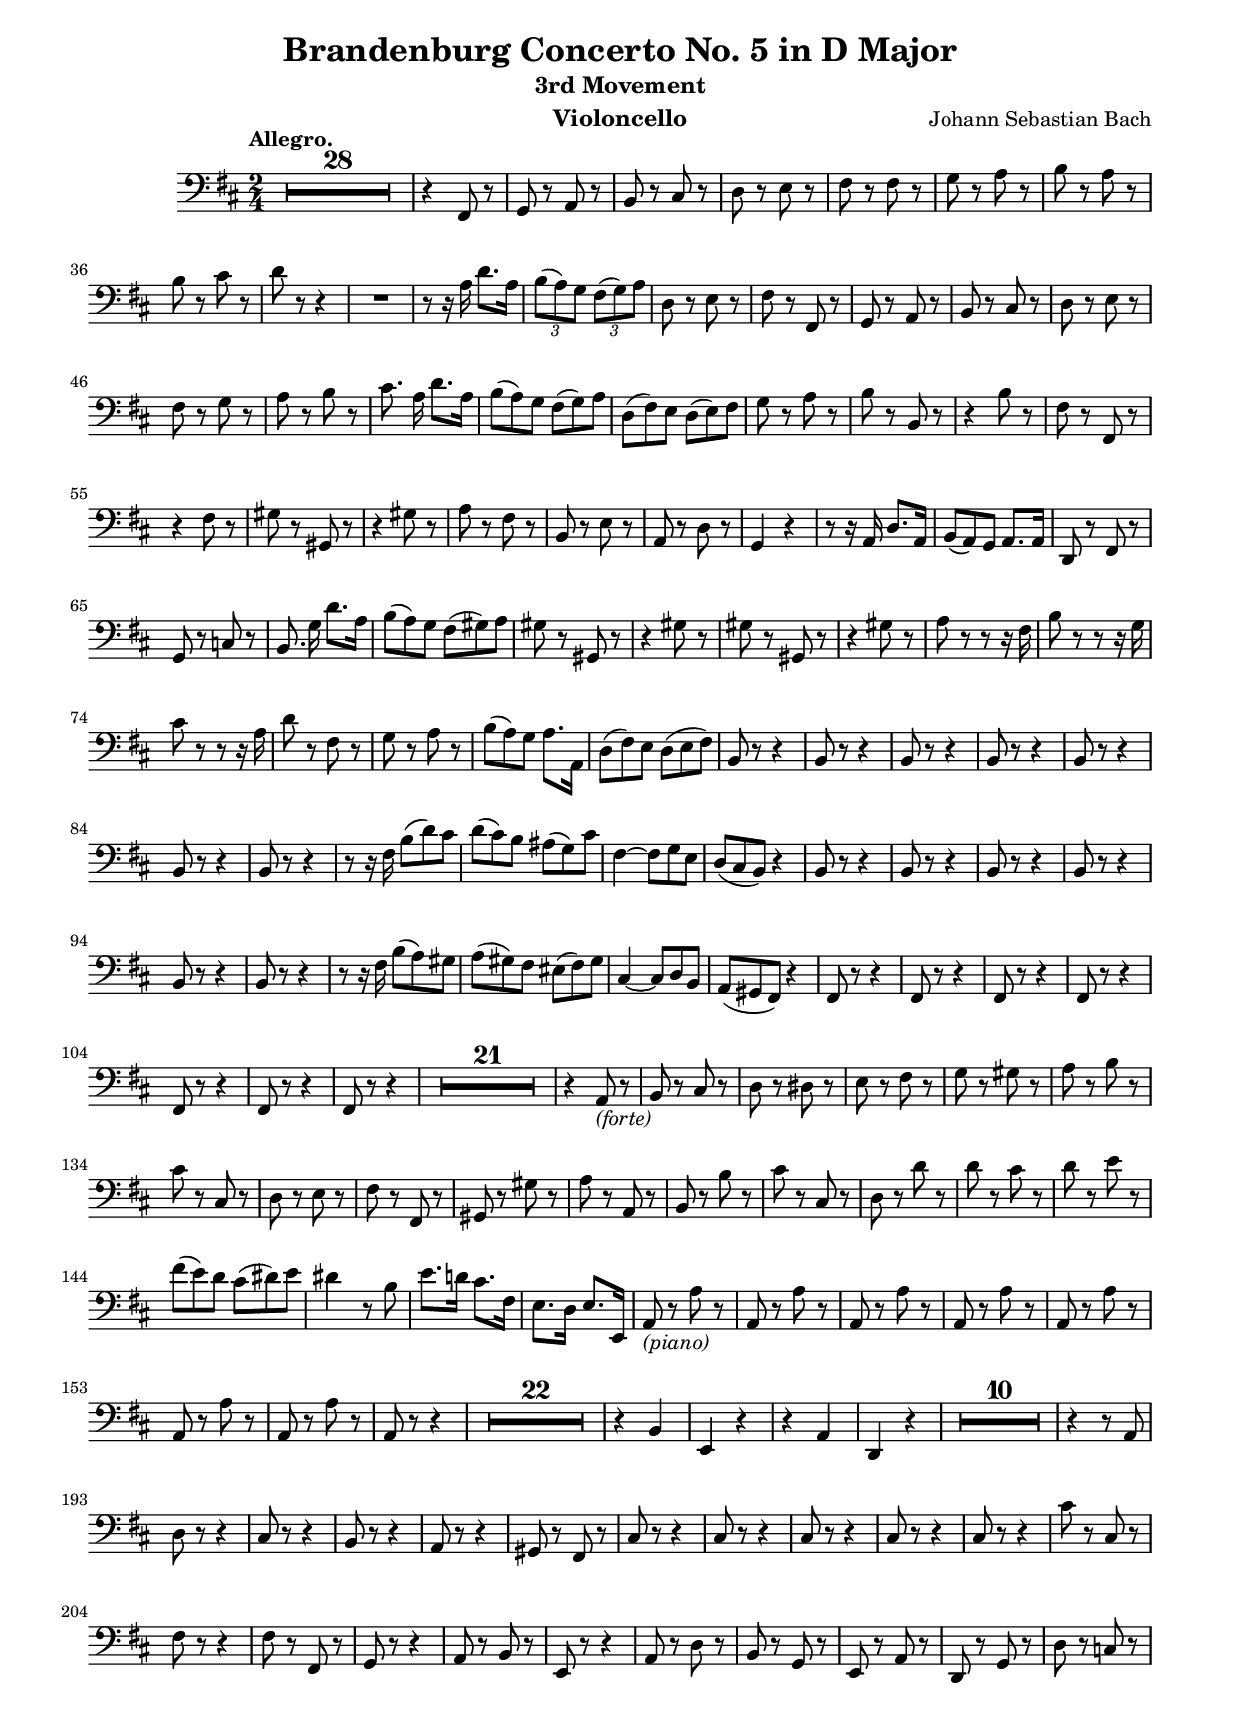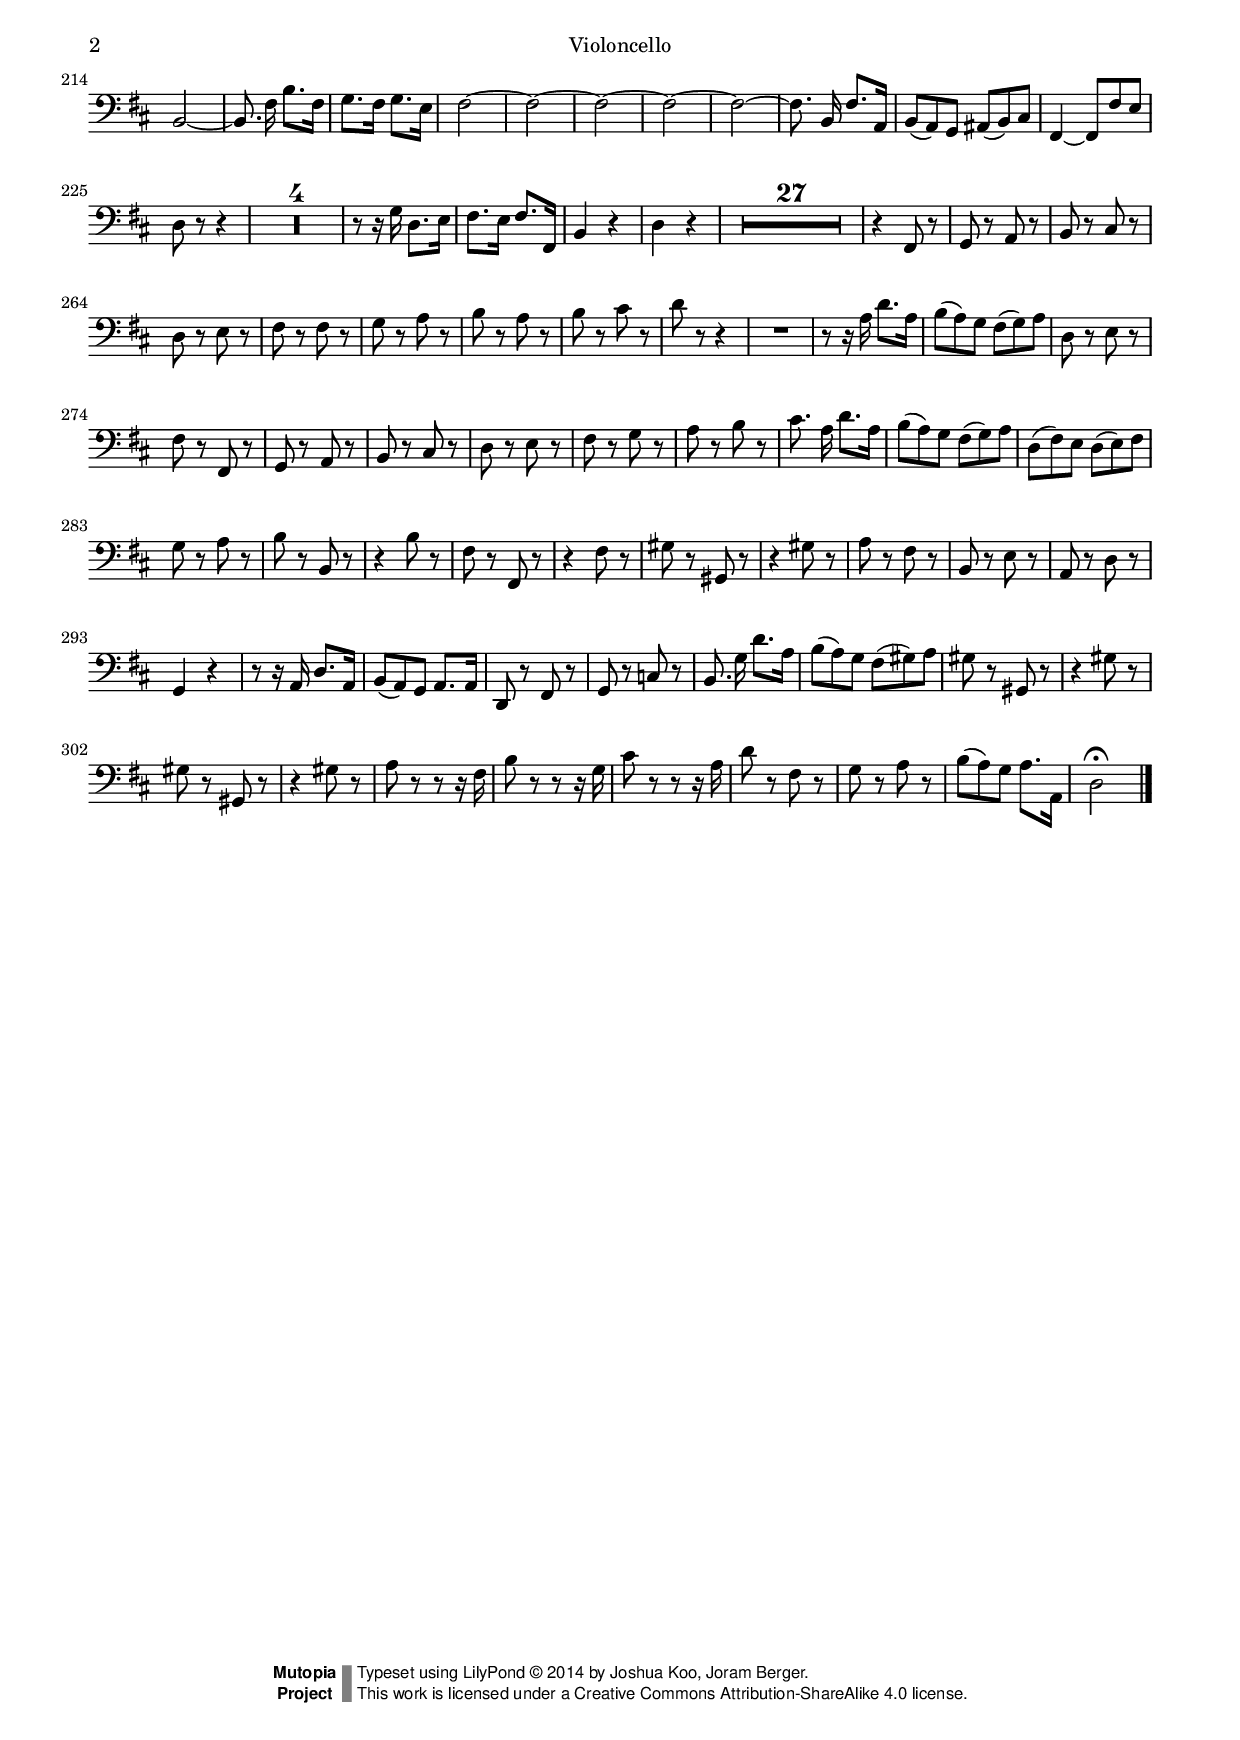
\version "2.18.0"
\version "2.18.0"
\include "header.ly"

cello = \relative c {
  \tempo "Allegro."
  \clef bass
  \key d \major
  \time 2/4

  R2*28 |
  \repeat unfold 2 {
    r4 fis,8 r |
    g8 r a r |
    b8 r cis r |
    d8 r e r |

    % --Bar 33-- %
    fis8 r fis r |
    g8 r a r |
    b8 r a r |
    b8 r cis r |
    d8 r r4 |
    R2 |
    r8 r16 a d8. a16 |
    \tuplet 3/2 { b8( a) g fis( g) a } |
    \hide TupletNumber

    % --Bar 41-- %
    d,8 r e r |
    fis8 r fis, r |
    g8 r a r |
    b8 r cis r |
    d8 r e r |
    fis8 r g r |

    % --Bar 47-- %
    a8 r b r |
    cis8. \noBeam a16 d8. a16 |
    \tuplet 3/2 {
      b8( a) g fis( g) a |
      d,8( fis) e d( e) fis |
    }
    g8 r a r |
    b8 r b, r |
    r4 b'8 r |

    % --Bar 54-- %
    fis8 r fis, r |
    r4 fis'8 r |
    gis8 r gis, r |
    r4 gis'8 r |
    a8 r fis r |
    b,8 r e r |
    a,8 r d r |

    % --Bar 61-- %
    g,4 r |
    r8 r16 a d8. a16 |
    \tuplet 3/2 { b8( a) g } a8. a16 |
    d,8 r fis r |
    g8 r c r |
    b8. \noBeam g'16 d'8. a16 |
    \tuplet 3/2 { b8( a) g fis( gis) a } |

    % --Bar 68-- %
    gis8 r gis, r |
    r4 gis'8 r |
    gis8 r gis, r |
    r4 gis'8 r |
    a8 r r r16 fis |
    b8 r r r16 g |
    cis8 r r r16 a |
    d8 r fis, r |

    % --Bar 76-- %
    g8 r a r |
    \tuplet 3/2 { b8( a) g } a8. a,16 |
  }

  \alternative {
    {
      \tuplet 3/2 { d8( fis) e d( e fis) } |
      b,8 r r4 |
      \repeat unfold 6 { b8 r r4 } |

      % --Bar 86 -- %
      r8 r16 fis' \tuplet 3/2 {
        b8( d) cis |
        d8( cis) b ais( g) cis |
      }
      fis,4 ~ \tuplet 3/2 { fis8 g e } |
      \tuplet 3/2 { d8( cis b) } r4 |
      \repeat unfold 6 { b8 r r4 } |

      % --Bar 96 -- %
      r8 r16 fis' \tuplet 3/2 {
        b8( a) gis |
        a8( gis) fis eis( fis) gis |
      }
      cis,4 ~ \tuplet 3/2 { cis8 d b } |
      \tuplet 3/2 { a8( gis fis) } r4 |
      \repeat unfold 7 { fis8 r r4 } |

      % --Bar 107 -- %
      R2*21 |

      % --Bar 128 -- %
      r4 a8_\forteB r |
      b8 r cis r |
      d8 r dis r |
      e8 r fis r |
      g8 r gis r |
      a8 r b r |
      cis8 r cis, r |

      % --Bar 135 -- %
      d8 r e r |
      fis8 r fis, r |
      gis8 r gis' r |
      a8 r a, r |
      b8 r b' r |
      cis8 r cis, r |
      d8 r d' r |
      d8 r cis r |

      % --Bar 143 -- %
      d8 r e r |
      \tuplet 3/2 { fis8( e) d cis( dis) e } |
      dis4 r8 b |
      e8. d!16 cis8. fis,16 |
      e8. d16 e8. e,16 |
      a8_\pianoB r a' r |
      \repeat unfold 6 { a,8 r a' r } |

      % --Bar 155 -- %
      a,8 r r4 |
      R2 * 22 |

      % --Bar 178 -- %
      r4 b |
      e,4 r |
      r4 a |
      d,4 r |
      R2 * 10 |

      % --Bar 192 -- %
      r4 r8 a' |
      d8 r r4 |
      cis8 r r4 |

      % --Bar 195 -- %
      b8 r r4 |
      a8 r r4 |
      gis8 r fis r |
      \repeat unfold 5 { cis'8 r r4 } |

      % --Bar 203 -- %
      cis'8 r cis, r |
      fis8 r r4 |
      fis8 r fis, r |
      g8 r r4 |
      a8 r b r |
      e,8 r r4 |
      a8 r d r |
      b8 r g r |


      % --Bar 211 -- %
      e8 r a r |
      d,8 r g r |
      d'8 r c r |
      b2 ~ |
      b8.\noBeam fis'16 b8. fis16 |
      g8. fis16 g8. e16 |
      fis2 ~ |
      fis2 ~ |

      % --Bar 219 -- %
      \repeat unfold 3 { fis2 ~ } |
      fis8.\noBeam b,16 fis'8. a,16 |
      \tuplet 3/2 { b8( a) g ais( b) cis } |
      fis,4 ~ \tuplet 3/2 { fis8 fis' e } |
      d8 r r4 |

      % --Bar 226 -- %
      R2*4 |
      r8 r16 g d8. e16 |
      fis8. e16 fis8. fis,16 |
      b4 r |
      d4 r |
      R2*27 |
    } {
      d2\fermata \bar "|."
    }
  }
}


\header {
  instrument = "Violoncello"
}

\score {
  \cello
  \midi {}
  \layout {}
}
